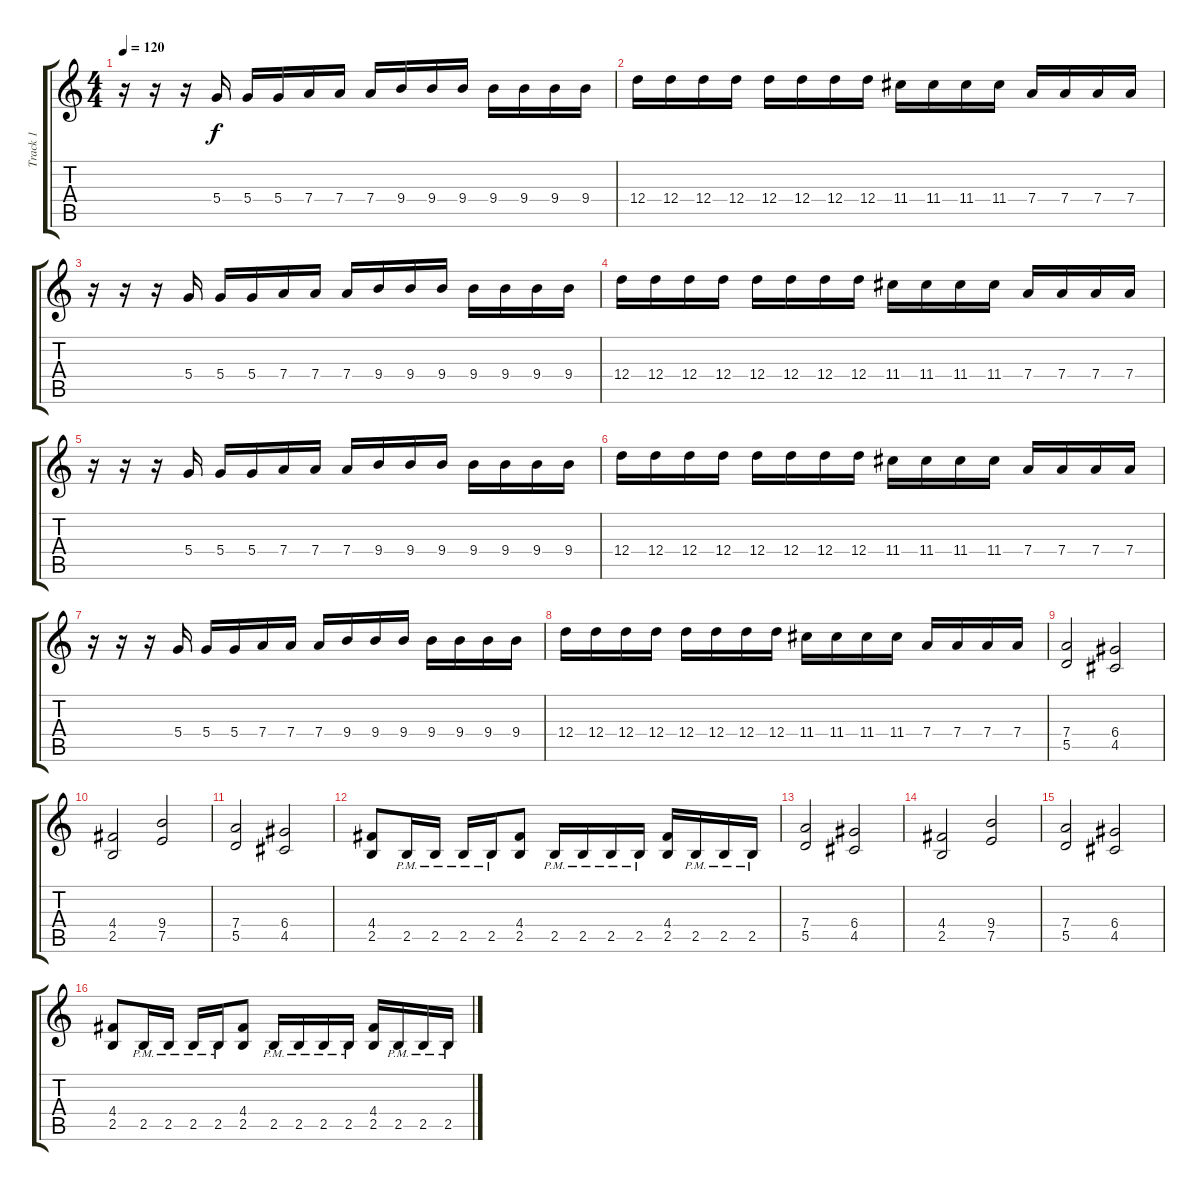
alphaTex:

\track ("Track 1" "Track 1") {instrument distortionguitar}
\staff {score tabs}
\tuning (E4 B3 G3 D3 A2 E2) {hide}
\ts (4 4)
\tempo 120
\clef g2
\ks c
r.16{dy f} r.16 r.16 5.4.16 5.4.16 5.4.16 7.4.16 7.4.16 7.4.16 9.4.16 9.4.16 9.4.16 9.4.16 9.4.16 9.4.16 9.4.16 |
12.4.16 12.4.16 12.4.16 12.4.16 12.4.16 12.4.16 12.4.16 12.4.16 11.4.16 11.4.16 11.4.16 11.4.16 7.4.16 7.4.16 7.4.16 7.4.16 |
r.16 r.16 r.16 5.4.16 5.4.16 5.4.16 7.4.16 7.4.16 7.4.16 9.4.16 9.4.16 9.4.16 9.4.16 9.4.16 9.4.16 9.4.16 |
12.4.16 12.4.16 12.4.16 12.4.16 12.4.16 12.4.16 12.4.16 12.4.16 11.4.16 11.4.16 11.4.16 11.4.16 7.4.16 7.4.16 7.4.16 7.4.16 |
r.16 r.16 r.16 5.4.16 5.4.16 5.4.16 7.4.16 7.4.16 7.4.16 9.4.16 9.4.16 9.4.16 9.4.16 9.4.16 9.4.16 9.4.16 |
12.4.16 12.4.16 12.4.16 12.4.16 12.4.16 12.4.16 12.4.16 12.4.16 11.4.16 11.4.16 11.4.16 11.4.16 7.4.16 7.4.16 7.4.16 7.4.16 |
r.16 r.16 r.16 5.4.16 5.4.16 5.4.16 7.4.16 7.4.16 7.4.16 9.4.16 9.4.16 9.4.16 9.4.16 9.4.16 9.4.16 9.4.16 |
12.4.16 12.4.16 12.4.16 12.4.16 12.4.16 12.4.16 12.4.16 12.4.16 11.4.16 11.4.16 11.4.16 11.4.16 7.4.16 7.4.16 7.4.16 7.4.16 |
(7.4 5.5).2 (6.4 4.5).2 |
(4.4 2.5).2 (9.4 7.5).2 |
(7.4 5.5).2 (6.4 4.5).2 |
(4.4 2.5).8 2.5{pm}.16 2.5{pm}.16 2.5{pm}.16 2.5{pm}.16 (4.4 2.5).8 2.5{pm}.16 2.5{pm}.16 2.5{pm}.16 2.5{pm}.16 (4.4 2.5).16 2.5{pm}.16 2.5{pm}.16 2.5{pm}.16 |
(7.4 5.5).2 (6.4 4.5).2 |
(4.4 2.5).2 (9.4 7.5).2 |
(7.4 5.5).2 (6.4 4.5).2 |
(4.4 2.5).8 2.5{pm}.16 2.5{pm}.16 2.5{pm}.16 2.5{pm}.16 (4.4 2.5).8 2.5{pm}.16 2.5{pm}.16 2.5{pm}.16 2.5{pm}.16 (4.4 2.5).16 2.5{pm}.16 2.5{pm}.16 2.5{pm}.16
